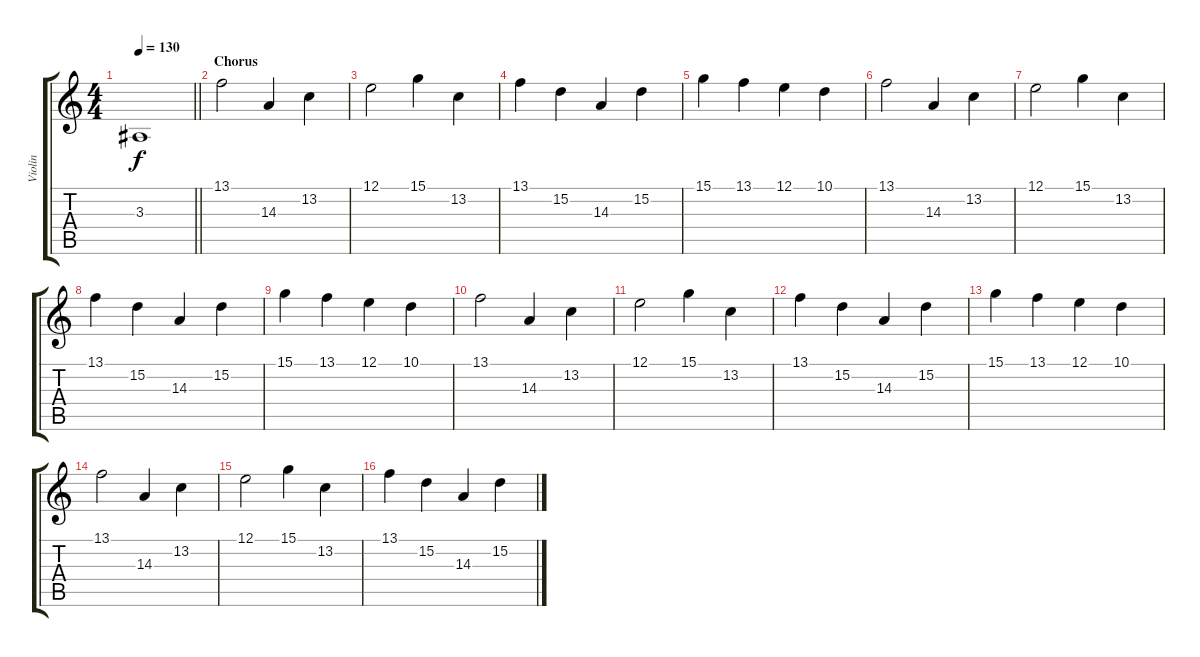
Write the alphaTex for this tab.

\track ("Violin" "Violin") {instrument harmonica}
\staff {score tabs}
\tuning (E4 B3 G3 D3 A2 E2) {hide}
\ts (4 4)
\tempo 130
\clef g2
\barLineRight lightlight
\ks c
3.3.1{dy f} |
\section ("" "Chorus")
13.1.2 14.3.4 13.2.4 |
12.1.2 15.1.4 13.2.4 |
13.1.4 15.2.4 14.3.4 15.2.4 |
15.1.4 13.1.4 12.1.4 10.1.4 |
13.1.2 14.3.4 13.2.4 |
12.1.2 15.1.4 13.2.4 |
13.1.4 15.2.4 14.3.4 15.2.4 |
15.1.4 13.1.4 12.1.4 10.1.4 |
13.1.2 14.3.4 13.2.4 |
12.1.2 15.1.4 13.2.4 |
13.1.4 15.2.4 14.3.4 15.2.4 |
15.1.4 13.1.4 12.1.4 10.1.4 |
13.1.2 14.3.4 13.2.4 |
12.1.2 15.1.4 13.2.4 |
13.1.4 15.2.4 14.3.4 15.2.4
